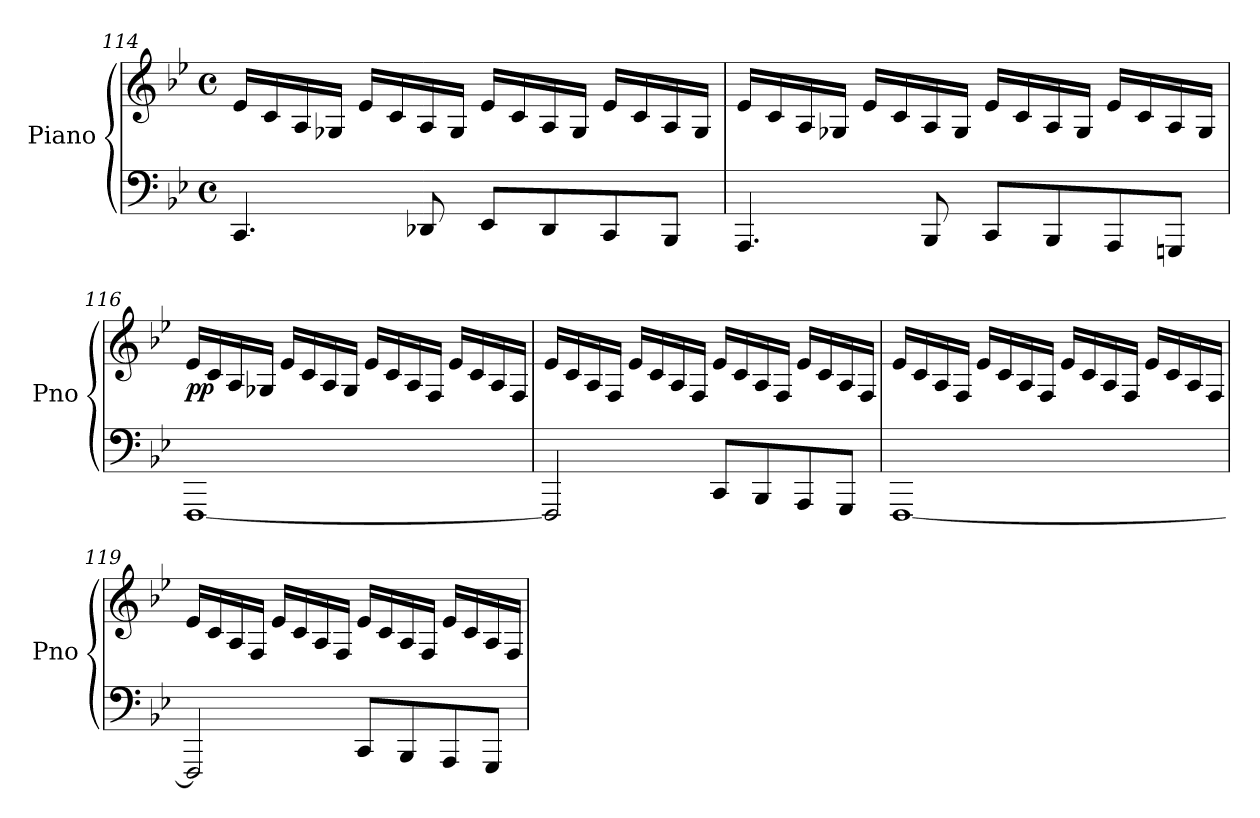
**kern	**kern	**dynam
*part1	*part1	*part1
*staff2	*staff1	*staff1/2
*I"Piano	*	*
*I'Pno	*	*
*clefF4	*clefG2	*
*k[b-e-]	*k[b-e-]	*
*B-:	*B-:	*
*M4/4	*M4/4	*
*met(c)	*met(c)	*
=114	=114	=114
4.CC/	16e-/LL	.
.	16c/	.
.	16A/	.
.	16G-X/JJ	.
.	16e-/LL	.
.	16c/	.
8DD-X/	16A/	.
.	16G-/JJ	.
8EE-/L	16e-/LL	.
.	16c/	.
8DD-/	16A/	.
.	16G-/JJ	.
8CC/	16e-/LL	.
.	16c/	.
8BBB-/J	16A/	.
.	16G-/JJ	.
=115	=115	=115
4.AAA/	16e-/LL	.
.	16c/	.
.	16A/	.
.	16G-X/JJ	.
.	16e-/LL	.
.	16c/	.
8BBB-/	16A/	.
.	16G-/JJ	.
8CC/L	16e-/LL	.
.	16c/	.
8BBB-/	16A/	.
.	16G-/JJ	.
8AAA/	16e-/LL	.
.	16c/	.
8GGGn/J	16A/	.
.	16G-/JJ	.
=116	=116	=116
!	!	!LO:DY:b
[1FFF	16e-/LL	pp
.	16c/	.
.	16A/	.
.	16G-X/JJ	.
.	16e-/LL	.
.	16c/	.
.	16A/	.
.	16G-/JJ	.
.	16e-/LL	.
.	16c/	.
.	16A/	.
.	16F/JJ	.
.	16e-/LL	.
.	16c/	.
.	16A/	.
.	16F/JJ	.
=117	=117	=117
2FFF/]	16e-/LL	.
.	16c/	.
.	16A/	.
.	16F/JJ	.
.	16e-/LL	.
.	16c/	.
.	16A/	.
.	16F/JJ	.
8CC/L	16e-/LL	.
.	16c/	.
8BBB-/	16A/	.
.	16F/JJ	.
8AAA/	16e-/LL	.
.	16c/	.
8GGG/J	16A/	.
.	16F/JJ	.
=118	=118	=118
[1FFF	16e-/LL	.
.	16c/	.
.	16A/	.
.	16F/JJ	.
.	16e-/LL	.
.	16c/	.
.	16A/	.
.	16F/JJ	.
.	16e-/LL	.
.	16c/	.
.	16A/	.
.	16F/JJ	.
.	16e-/LL	.
.	16c/	.
.	16A/	.
.	16F/JJ	.
=119	=119	=119
2FFF/]	16e-/LL	.
.	16c/	.
.	16A/	.
.	16F/JJ	.
.	16e-/LL	.
.	16c/	.
.	16A/	.
.	16F/JJ	.
8CC/L	16e-/LL	.
.	16c/	.
8BBB-/	16A/	.
.	16F/JJ	.
8AAA/	16e-/LL	.
.	16c/	.
8GGG/J	16A/	.
.	16F/JJ	.
=	=	=
*-	*-	*-
